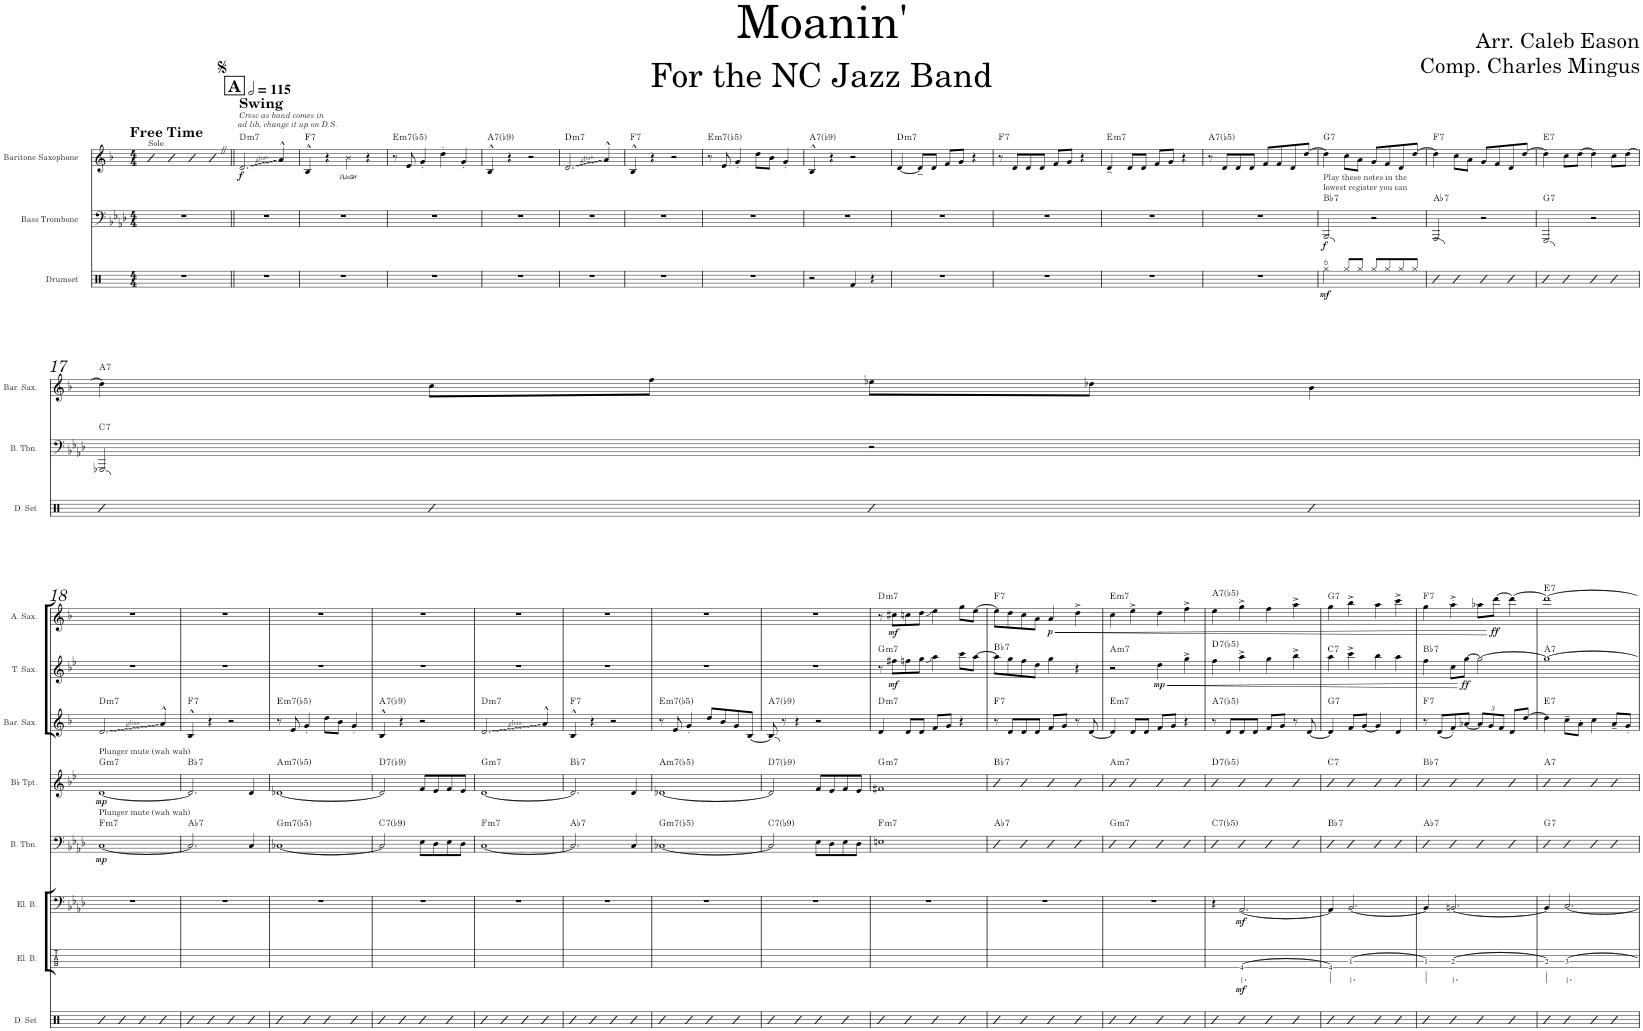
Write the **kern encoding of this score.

**kern	**dynam	**kern	**dynam	**kern	**dynam	**kern	**dynam	**harte	**kern	**dynam	**harte	**kern	**text	**dynam	**harte	**kern	**dynam	**harte	**kern	**dynam	**harte
*part8	*part8	*part7	*part7	*part6	*part6	*part5	*part5	*part5	*part4	*part4	*part4	*part3	*part3	*part3	*part3	*part2	*part2	*part2	*part1	*part1	*part1
*staff8	*staff8	*staff7	*staff7	*staff6	*staff6	*staff5	*staff5	*	*staff4	*staff4	*	*staff3	*staff3	*staff3	*	*staff2	*staff2	*	*staff1	*staff1	*
*I"Drumset	*	*I"Electric Bass	*	*I"Electric Bass	*	*I"Bass Trombone	*	*	*I"Bb Trumpet	*	*	*I"Baritone Saxophone	*	*	*	*I"Tenor Saxophone	*	*	*I"Alto Saxophone	*	*
*I'D. Set	*	*I'El. B.	*	*I'El. B.	*	*I'B. Tbn.	*	*	*I'Bb Tpt.	*	*	*I'Bar. Sax.	*	*	*	*I'T. Sax.	*	*	*I'A. Sax.	*	*
*stria5	*	*stria4	*	*stria5	*	*stria5	*	*	*stria5	*	*	*stria5	*	*	*	*stria5	*	*	*stria5	*	*
*clefX	*	*	*	*clefF4	*	*clefF4	*	*	*clefG2	*	*	*clefG2	*	*	*	*clefG2	*	*	*clefG2	*	*
*	*	*Trd7c12	*	*Trd7c12	*	*	*	*	*Trd1c2	*	*	*Trd12c21	*	*	*	*Trd8c14	*	*	*Trd5c9	*	*
*k[b-e-a-d-]	*	*k[b-e-a-d-]	*	*k[b-e-a-d-]	*	*k[b-e-a-d-]	*	*	*k[b-e-]	*	*	*k[b-]	*	*	*	*k[b-e-]	*	*	*k[b-]	*	*
*M4/4	*	*M4/4	*	*M4/4	*	*M4/4	*	*	*M4/4	*	*	*M4/4	*	*	*	*M4/4	*	*	*M4/4	*	*
=1	=1	=1	=1	=1	=1	=1	=1	=1	=1	=1	=1	=1	=1	=1	=1	=1	=1	=1	=1	=1	=1
!	!	!	!	!	!	!	!	!	!	!	!	!	!	!	!	!	!	!	!LO:TX:a:B:t=Free Time	!	!
!	!	!	!	!	!	!	!	!	!	!	!	!LO:TX:a:t=Solo	!	!	!	!	!	!	!	!	!
1r	.	1r	.	1r	.	1r	.	.	1r	.	.	4b-	.	.	.	1r	.	.	1r	.	.
.	.	.	.	.	.	.	.	.	.	.	.	4b-	.	.	.	.	.	.	.	.	.
.	.	.	.	.	.	.	.	.	.	.	.	4b-	.	.	.	.	.	.	.	.	.
.	.	.	.	.	.	.	.	.	.	.	.	4b-Z	.	.	.	.	.	.	.	.	.
=2||	=2||	=2||	=2||	=2||	=2||	=2||	=2||	=2||	=2||	=2||	=2||	=2||	=2||	=2||	=2||	=2||	=2||	=2||	=2||	=2||	=2||
!!LO:REH:place=s1:a:B:cj:fs=14:t=A
*	*	*	*	*	*	*	*	*	*	*	*	*	*	*	*	*	*	*	*MM230	*	*
!	!	!	!	!	!	!	!	!	!	!	!	!	!	!	!	!	!	!	!LO:TX:a:B:t=Swing	!	!
!	!	!	!	!	!	!	!	!	!	!	!	!LO:TX:a:i:t=ad lib, change it up on D.S.	!	!	!	!	!	!	!	!	!
!	!	!	!	!	!	!	!	!	!	!	!	!LO:TX:a:i:t=Cresc as band comes in	!	!	!	!	!	!	!	!	!
!	!	!	!	!	!	!	!	!	!	!	!	!	!	!LO:DY:b	!LO:H:kt=m7	!	!	!	!	!	!
1r	.	1r	.	1r	.	1r	.	.	1r	.	.	2.d/	.	f	D:min7	1r	.	.	1r	.	.
.	.	.	.	.	.	.	.	.	.	.	.	4a^^/	.	.	.	.	.	.	.	.	.
=3	=3	=3	=3	=3	=3	=3	=3	=3	=3	=3	=3	=3	=3	=3	=3	=3	=3	=3	=3	=3	=3
!	!	!	!	!	!	!	!	!	!	!	!	!	!	!	!LO:H:kt=7	!	!	!	!	!	!
1r	.	1r	.	1r	.	1r	.	.	1r	.	.	4B-^^/	.	.	F:7	1r	.	.	1r	.	.
.	.	.	.	.	.	.	.	.	.	.	.	4r	.	.	.	.	.	.	.	.	.
!	!	!	!	!	!	!	!	!	!	!	!	!	!LO:LY:b	!	!	!	!	!	!	!	!
.	.	.	.	.	.	.	.	.	.	.	.	4b-\	ŬṲuǤH	.	.	.	.	.	.	.	.
.	.	.	.	.	.	.	.	.	.	.	.	4r	.	.	.	.	.	.	.	.	.
=4	=4	=4	=4	=4	=4	=4	=4	=4	=4	=4	=4	=4	=4	=4	=4	=4	=4	=4	=4	=4	=4
!	!	!	!	!	!	!	!	!	!	!	!	!	!	!	!LO:H:kt=m7(b5)	!	!	!	!	!	!
1r	.	1r	.	1r	.	1r	.	.	1r	.	.	8r	.	.	E:hdim7	1r	.	.	1r	.	.
.	.	.	.	.	.	.	.	.	.	.	.	8e/	.	.	.	.	.	.	.	.	.
.	.	.	.	.	.	.	.	.	.	.	.	4g'/	.	.	.	.	.	.	.	.	.
.	.	.	.	.	.	.	.	.	.	.	.	4dd'\	.	.	.	.	.	.	.	.	.
.	.	.	.	.	.	.	.	.	.	.	.	4g'/	.	.	.	.	.	.	.	.	.
=5	=5	=5	=5	=5	=5	=5	=5	=5	=5	=5	=5	=5	=5	=5	=5	=5	=5	=5	=5	=5	=5
!	!	!	!	!	!	!	!	!	!	!	!	!	!	!	!LO:H:kt=7	!	!	!	!	!	!
1r	.	1r	.	1r	.	1r	.	.	1r	.	.	4B-^^/	.	.	A:7(b9)	1r	.	.	1r	.	.
.	.	.	.	.	.	.	.	.	.	.	.	4r	.	.	.	.	.	.	.	.	.
.	.	.	.	.	.	.	.	.	.	.	.	2r	.	.	.	.	.	.	.	.	.
=6	=6	=6	=6	=6	=6	=6	=6	=6	=6	=6	=6	=6	=6	=6	=6	=6	=6	=6	=6	=6	=6
!	!	!	!	!	!	!	!	!	!	!	!	!	!	!	!LO:H:kt=m7	!	!	!	!	!	!
1r	.	1r	.	1r	.	1r	.	.	1r	.	.	2.d/	.	.	D:min7	1r	.	.	1r	.	.
.	.	.	.	.	.	.	.	.	.	.	.	4a^^/	.	.	.	.	.	.	.	.	.
=7	=7	=7	=7	=7	=7	=7	=7	=7	=7	=7	=7	=7	=7	=7	=7	=7	=7	=7	=7	=7	=7
!	!	!	!	!	!	!	!	!	!	!	!	!	!	!	!LO:H:kt=7	!	!	!	!	!	!
1r	.	1r	.	1r	.	1r	.	.	1r	.	.	4B-^^/	.	.	F:7	1r	.	.	1r	.	.
.	.	.	.	.	.	.	.	.	.	.	.	4r	.	.	.	.	.	.	.	.	.
.	.	.	.	.	.	.	.	.	.	.	.	2r	.	.	.	.	.	.	.	.	.
=8	=8	=8	=8	=8	=8	=8	=8	=8	=8	=8	=8	=8	=8	=8	=8	=8	=8	=8	=8	=8	=8
!	!	!	!	!	!	!	!	!	!	!	!	!	!	!	!LO:H:kt=m7(b5)	!	!	!	!	!	!
1r	.	1r	.	1r	.	1r	.	.	1r	.	.	8r	.	.	E:hdim7	1r	.	.	1r	.	.
.	.	.	.	.	.	.	.	.	.	.	.	8e/	.	.	.	.	.	.	.	.	.
.	.	.	.	.	.	.	.	.	.	.	.	4g'/	.	.	.	.	.	.	.	.	.
.	.	.	.	.	.	.	.	.	.	.	.	8dd\L	.	.	.	.	.	.	.	.	.
.	.	.	.	.	.	.	.	.	.	.	.	8b-\J	.	.	.	.	.	.	.	.	.
.	.	.	.	.	.	.	.	.	.	.	.	4g'/	.	.	.	.	.	.	.	.	.
=9	=9	=9	=9	=9	=9	=9	=9	=9	=9	=9	=9	=9	=9	=9	=9	=9	=9	=9	=9	=9	=9
!	!	!	!	!	!	!	!	!	!	!	!	!	!	!	!LO:H:kt=7	!	!	!	!	!	!
2r	.	1r	.	1r	.	1r	.	.	1r	.	.	4B-^^/	.	.	A:7(b9)	1r	.	.	1r	.	.
.	.	.	.	.	.	.	.	.	.	.	.	4r	.	.	.	.	.	.	.	.	.
4Rf/	.	.	.	.	.	.	.	.	.	.	.	2r	.	.	.	.	.	.	.	.	.
4r	.	.	.	.	.	.	.	.	.	.	.	.	.	.	.	.	.	.	.	.	.
=10	=10	=10	=10	=10	=10	=10	=10	=10	=10	=10	=10	=10	=10	=10	=10	=10	=10	=10	=10	=10	=10
!	!	!	!	!	!	!	!	!	!	!	!	!	!	!	!LO:H:kt=m7	!	!	!	!	!	!
1r	.	1r	.	1r	.	1r	.	.	1r	.	.	[4d/	.	.	D:min7	1r	.	.	1r	.	.
.	.	.	.	.	.	.	.	.	.	.	.	8d~/L]	.	.	.	.	.	.	.	.	.
.	.	.	.	.	.	.	.	.	.	.	.	8d/J	.	.	.	.	.	.	.	.	.
.	.	.	.	.	.	.	.	.	.	.	.	8f/L	.	.	.	.	.	.	.	.	.
.	.	.	.	.	.	.	.	.	.	.	.	8g/J	.	.	.	.	.	.	.	.	.
.	.	.	.	.	.	.	.	.	.	.	.	4r	.	.	.	.	.	.	.	.	.
=11	=11	=11	=11	=11	=11	=11	=11	=11	=11	=11	=11	=11	=11	=11	=11	=11	=11	=11	=11	=11	=11
!	!	!	!	!	!	!	!	!	!	!	!	!	!	!	!LO:H:kt=7	!	!	!	!	!	!
1r	.	1r	.	1r	.	1r	.	.	1r	.	.	8r	.	.	F:7	1r	.	.	1r	.	.
.	.	.	.	.	.	.	.	.	.	.	.	8d/L	.	.	.	.	.	.	.	.	.
.	.	.	.	.	.	.	.	.	.	.	.	8d/	.	.	.	.	.	.	.	.	.
.	.	.	.	.	.	.	.	.	.	.	.	8d/J	.	.	.	.	.	.	.	.	.
.	.	.	.	.	.	.	.	.	.	.	.	8f/L	.	.	.	.	.	.	.	.	.
.	.	.	.	.	.	.	.	.	.	.	.	8g/J	.	.	.	.	.	.	.	.	.
.	.	.	.	.	.	.	.	.	.	.	.	4r	.	.	.	.	.	.	.	.	.
=12	=12	=12	=12	=12	=12	=12	=12	=12	=12	=12	=12	=12	=12	=12	=12	=12	=12	=12	=12	=12	=12
!	!	!	!	!	!	!	!	!	!	!	!	!	!	!	!LO:H:kt=m7	!	!	!	!	!	!
1r	.	1r	.	1r	.	1r	.	.	1r	.	.	4d/	.	.	E:min7	1r	.	.	1r	.	.
.	.	.	.	.	.	.	.	.	.	.	.	8d/L	.	.	.	.	.	.	.	.	.
.	.	.	.	.	.	.	.	.	.	.	.	8d/J	.	.	.	.	.	.	.	.	.
.	.	.	.	.	.	.	.	.	.	.	.	8f/L	.	.	.	.	.	.	.	.	.
.	.	.	.	.	.	.	.	.	.	.	.	8g/J	.	.	.	.	.	.	.	.	.
.	.	.	.	.	.	.	.	.	.	.	.	4r	.	.	.	.	.	.	.	.	.
=13	=13	=13	=13	=13	=13	=13	=13	=13	=13	=13	=13	=13	=13	=13	=13	=13	=13	=13	=13	=13	=13
!	!	!	!	!	!	!	!	!	!	!	!	!	!	!	!LO:H:kt=7	!	!	!	!	!	!
1r	.	1r	.	1r	.	1r	.	.	1r	.	.	8r	.	.	A:(3,b5,b7)	1r	.	.	1r	.	.
.	.	.	.	.	.	.	.	.	.	.	.	8d/L	.	.	.	.	.	.	.	.	.
.	.	.	.	.	.	.	.	.	.	.	.	8d/	.	.	.	.	.	.	.	.	.
.	.	.	.	.	.	.	.	.	.	.	.	8d/J	.	.	.	.	.	.	.	.	.
.	.	.	.	.	.	.	.	.	.	.	.	8f/L	.	.	.	.	.	.	.	.	.
.	.	.	.	.	.	.	.	.	.	.	.	8f/	.	.	.	.	.	.	.	.	.
.	.	.	.	.	.	.	.	.	.	.	.	8d/	.	.	.	.	.	.	.	.	.
.	.	.	.	.	.	.	.	.	.	.	.	[8dd/J	.	.	.	.	.	.	.	.	.
=14	=14	=14	=14	=14	=14	=14	=14	=14	=14	=14	=14	=14	=14	=14	=14	=14	=14	=14	=14	=14	=14
!	!	!	!	!	!	!LO:TX:a:t=Play these notes in the	!	!	!	!	!	!	!	!	!	!	!	!	!	!	!
!	!	!	!	!	!	!LO:TX:a:t=lowest register you can	!	!	!	!	!	!	!	!	!	!	!	!	!	!	!
!	!LO:DY:b	!	!	!	!	!	!LO:DY:b	!LO:H:kt=7	!	!	!	!	!	!	!LO:H:kt=7	!	!	!	!	!	!
4Rgg\	mf	1r	.	1r	.	2BBB-/	f	Bb:7	1r	.	.	4dd\]	.	.	G:7	1r	.	.	1r	.	.
8Rgg/L	.	.	.	.	.	.	.	.	.	.	.	8cc\L	.	.	.	.	.	.	.	.	.
8Rgg/J	.	.	.	.	.	.	.	.	.	.	.	8a\J	.	.	.	.	.	.	.	.	.
8Rgg/L	.	.	.	.	.	2r	.	.	.	.	.	8g/L	.	.	.	.	.	.	.	.	.
8Rgg/	.	.	.	.	.	.	.	.	.	.	.	8f/	.	.	.	.	.	.	.	.	.
8Rgg/	.	.	.	.	.	.	.	.	.	.	.	8d/	.	.	.	.	.	.	.	.	.
8Rgg/J	.	.	.	.	.	.	.	.	.	.	.	[8dd/J	.	.	.	.	.	.	.	.	.
=15	=15	=15	=15	=15	=15	=15	=15	=15	=15	=15	=15	=15	=15	=15	=15	=15	=15	=15	=15	=15	=15
!	!	!	!	!	!	!	!	!LO:H:kt=7	!	!	!	!	!	!	!LO:H:kt=7	!	!	!	!	!	!
4R	.	1r	.	1r	.	2AAA-/	.	Ab:7	1r	.	.	4dd\]	.	.	F:7	1r	.	.	1r	.	.
4R	.	.	.	.	.	.	.	.	.	.	.	8cc\L	.	.	.	.	.	.	.	.	.
.	.	.	.	.	.	.	.	.	.	.	.	8a\J	.	.	.	.	.	.	.	.	.
4R	.	.	.	.	.	2r	.	.	.	.	.	8g/L	.	.	.	.	.	.	.	.	.
.	.	.	.	.	.	.	.	.	.	.	.	8f/	.	.	.	.	.	.	.	.	.
4R	.	.	.	.	.	.	.	.	.	.	.	8d/	.	.	.	.	.	.	.	.	.
.	.	.	.	.	.	.	.	.	.	.	.	[8dd/J	.	.	.	.	.	.	.	.	.
=16	=16	=16	=16	=16	=16	=16	=16	=16	=16	=16	=16	=16	=16	=16	=16	=16	=16	=16	=16	=16	=16
!	!	!	!	!	!	!	!	!LO:H:kt=7	!	!	!	!	!	!	!LO:H:kt=7	!	!	!	!	!	!
4R	.	1r	.	1r	.	2GGG/	.	G:7	1r	.	.	4dd\]	.	.	E:7	1r	.	.	1r	.	.
4R	.	.	.	.	.	.	.	.	.	.	.	8cc\L	.	.	.	.	.	.	.	.	.
.	.	.	.	.	.	.	.	.	.	.	.	[8dd\J	.	.	.	.	.	.	.	.	.
4R	.	.	.	.	.	2r	.	.	.	.	.	4dd\]	.	.	.	.	.	.	.	.	.
4R	.	.	.	.	.	.	.	.	.	.	.	8cc\L	.	.	.	.	.	.	.	.	.
.	.	.	.	.	.	.	.	.	.	.	.	[8dd\J	.	.	.	.	.	.	.	.	.
!!LO:LB:g=z
=17	=17	=17	=17	=17	=17	=17	=17	=17	=17	=17	=17	=17	=17	=17	=17	=17	=17	=17	=17	=17	=17
!	!	!	!	!	!	!	!	!LO:H:kt=7	!	!	!	!	!	!	!LO:H:kt=7	!	!	!	!	!	!
4R	.	1r	.	1r	.	2GGG-X/	.	C:7	1r	.	.	4dd\]	.	.	A:7	1r	.	.	1r	.	.
4R	.	.	.	.	.	.	.	.	.	.	.	8cc\L	.	.	.	.	.	.	.	.	.
.	.	.	.	.	.	.	.	.	.	.	.	8ff\J	.	.	.	.	.	.	.	.	.
4R	.	.	.	.	.	2r	.	.	.	.	.	8ee-X\L	.	.	.	.	.	.	.	.	.
.	.	.	.	.	.	.	.	.	.	.	.	8dd-X\J	.	.	.	.	.	.	.	.	.
4R	.	.	.	.	.	.	.	.	.	.	.	4b-\	.	.	.	.	.	.	.	.	.
!!LO:LB:g=z
=18	=18	=18	=18	=18	=18	=18	=18	=18	=18	=18	=18	=18	=18	=18	=18	=18	=18	=18	=18	=18	=18
!	!	!	!	!	!	!	!	!	!LO:TX:a:t=Plunger mute (wah wah)	!	!	!	!	!	!	!	!	!	!	!	!
!	!	!	!	!	!	!LO:TX:a:t=Plunger mute (wah wah)	!	!	!	!	!	!	!	!	!	!	!	!	!	!	!
!	!	!	!	!	!	!	!LO:DY:b	!LO:H:kt=m7	!	!LO:DY:b	!LO:H:kt=m7	!	!	!	!LO:H:kt=m7	!	!	!	!	!	!
4R	.	1r	.	1r	.	[1C	mp	F:min7	[1d	mp	G:min7	2.d/	.	.	D:min7	1r	.	.	1r	.	.
4R	.	.	.	.	.	.	.	.	.	.	.	.	.	.	.	.	.	.	.	.	.
4R	.	.	.	.	.	.	.	.	.	.	.	.	.	.	.	.	.	.	.	.	.
4R	.	.	.	.	.	.	.	.	.	.	.	4a^^/	.	.	.	.	.	.	.	.	.
=19	=19	=19	=19	=19	=19	=19	=19	=19	=19	=19	=19	=19	=19	=19	=19	=19	=19	=19	=19	=19	=19
!	!	!	!	!	!	!	!	!LO:H:kt=7	!	!	!LO:H:kt=7	!	!	!	!LO:H:kt=7	!	!	!	!	!	!
4R	.	1r	.	1r	.	2.C/]	.	Ab:7	2.d/]	.	Bb:7	4B-^^/	.	.	F:7	1r	.	.	1r	.	.
4R	.	.	.	.	.	.	.	.	.	.	.	4r	.	.	.	.	.	.	.	.	.
4R	.	.	.	.	.	.	.	.	.	.	.	2r	.	.	.	.	.	.	.	.	.
4R	.	.	.	.	.	4C/	.	.	4d/	.	.	.	.	.	.	.	.	.	.	.	.
=20	=20	=20	=20	=20	=20	=20	=20	=20	=20	=20	=20	=20	=20	=20	=20	=20	=20	=20	=20	=20	=20
!	!	!	!	!	!	!	!	!LO:H:kt=m7(b5)	!	!	!LO:H:kt=m7(b5)	!	!	!	!LO:H:kt=m7(b5)	!	!	!	!	!	!
4R	.	1r	.	1r	.	[1C-X	.	G:hdim7	[1d-X	.	A:hdim7	8r	.	.	E:hdim7	1r	.	.	1r	.	.
.	.	.	.	.	.	.	.	.	.	.	.	8e/	.	.	.	.	.	.	.	.	.
4R	.	.	.	.	.	.	.	.	.	.	.	4g'/	.	.	.	.	.	.	.	.	.
4R	.	.	.	.	.	.	.	.	.	.	.	8dd\L	.	.	.	.	.	.	.	.	.
.	.	.	.	.	.	.	.	.	.	.	.	8b-\J	.	.	.	.	.	.	.	.	.
4R	.	.	.	.	.	.	.	.	.	.	.	4g'/	.	.	.	.	.	.	.	.	.
=21	=21	=21	=21	=21	=21	=21	=21	=21	=21	=21	=21	=21	=21	=21	=21	=21	=21	=21	=21	=21	=21
!	!	!	!	!	!	!	!	!LO:H:kt=7	!	!	!LO:H:kt=7	!	!	!	!LO:H:kt=7	!	!	!	!	!	!
4R	.	1r	.	1r	.	2C-/]	.	C:7(b9)	2d-/]	.	D:7(b9)	4B-^^/	.	.	A:7(b9)	1r	.	.	1r	.	.
4R	.	.	.	.	.	.	.	.	.	.	.	4r	.	.	.	.	.	.	.	.	.
4R	.	.	.	.	.	8E-\L	.	.	8f/L	.	.	2r	.	.	.	.	.	.	.	.	.
.	.	.	.	.	.	8D-\	.	.	8e-/	.	.	.	.	.	.	.	.	.	.	.	.
4R	.	.	.	.	.	8E-\	.	.	8f/	.	.	.	.	.	.	.	.	.	.	.	.
.	.	.	.	.	.	8D-\J	.	.	8e-/J	.	.	.	.	.	.	.	.	.	.	.	.
=22	=22	=22	=22	=22	=22	=22	=22	=22	=22	=22	=22	=22	=22	=22	=22	=22	=22	=22	=22	=22	=22
!	!	!	!	!	!	!	!	!LO:H:kt=m7	!	!	!LO:H:kt=m7	!	!	!	!LO:H:kt=m7	!	!	!	!	!	!
4R	.	1r	.	1r	.	[1C	.	F:min7	[1d	.	G:min7	2.d/	.	.	D:min7	1r	.	.	1r	.	.
4R	.	.	.	.	.	.	.	.	.	.	.	.	.	.	.	.	.	.	.	.	.
4R	.	.	.	.	.	.	.	.	.	.	.	.	.	.	.	.	.	.	.	.	.
4R	.	.	.	.	.	.	.	.	.	.	.	4a^^/	.	.	.	.	.	.	.	.	.
=23	=23	=23	=23	=23	=23	=23	=23	=23	=23	=23	=23	=23	=23	=23	=23	=23	=23	=23	=23	=23	=23
!	!	!	!	!	!	!	!	!LO:H:kt=7	!	!	!LO:H:kt=7	!	!	!	!LO:H:kt=7	!	!	!	!	!	!
4R	.	1r	.	1r	.	2.C/]	.	Ab:7	2.d/]	.	Bb:7	4B-^^/	.	.	F:7	1r	.	.	1r	.	.
4R	.	.	.	.	.	.	.	.	.	.	.	4r	.	.	.	.	.	.	.	.	.
4R	.	.	.	.	.	.	.	.	.	.	.	2r	.	.	.	.	.	.	.	.	.
4R	.	.	.	.	.	4C/	.	.	4d/	.	.	.	.	.	.	.	.	.	.	.	.
=24	=24	=24	=24	=24	=24	=24	=24	=24	=24	=24	=24	=24	=24	=24	=24	=24	=24	=24	=24	=24	=24
!	!	!	!	!	!	!	!	!LO:H:kt=m7(b5)	!	!	!LO:H:kt=m7(b5)	!	!	!	!LO:H:kt=m7(b5)	!	!	!	!	!	!
4R	.	1r	.	1r	.	[1C-X	.	G:hdim7	[1d-X	.	A:hdim7	8r	.	.	E:hdim7	1r	.	.	1r	.	.
.	.	.	.	.	.	.	.	.	.	.	.	8e/	.	.	.	.	.	.	.	.	.
4R	.	.	.	.	.	.	.	.	.	.	.	4g'/	.	.	.	.	.	.	.	.	.
4R	.	.	.	.	.	.	.	.	.	.	.	8dd/L	.	.	.	.	.	.	.	.	.
.	.	.	.	.	.	.	.	.	.	.	.	8b-/	.	.	.	.	.	.	.	.	.
4R	.	.	.	.	.	.	.	.	.	.	.	8g/	.	.	.	.	.	.	.	.	.
.	.	.	.	.	.	.	.	.	.	.	.	[8B-/J	.	.	.	.	.	.	.	.	.
=25	=25	=25	=25	=25	=25	=25	=25	=25	=25	=25	=25	=25	=25	=25	=25	=25	=25	=25	=25	=25	=25
!	!	!	!	!	!	!	!	!LO:H:kt=7	!	!	!LO:H:kt=7	!	!	!	!LO:H:kt=7	!	!	!	!	!	!
4R	.	1r	.	1r	.	2C-/]	.	C:7(b9)	2d-/]	.	D:7(b9)	8B-/]	.	.	A:7(b9)	1r	.	.	1r	.	.
.	.	.	.	.	.	.	.	.	.	.	.	8r	.	.	.	.	.	.	.	.	.
4R	.	.	.	.	.	.	.	.	.	.	.	4r	.	.	.	.	.	.	.	.	.
4R	.	.	.	.	.	8E-\L	.	.	8f/L	.	.	2r	.	.	.	.	.	.	.	.	.
.	.	.	.	.	.	8D-\	.	.	8e-/	.	.	.	.	.	.	.	.	.	.	.	.
4R	.	.	.	.	.	8E-\	.	.	8f/	.	.	.	.	.	.	.	.	.	.	.	.
.	.	.	.	.	.	8D-\J	.	.	8e-/J	.	.	.	.	.	.	.	.	.	.	.	.
=26	=26	=26	=26	=26	=26	=26	=26	=26	=26	=26	=26	=26	=26	=26	=26	=26	=26	=26	=26	=26	=26
!	!	!	!	!	!	!	!	!LO:H:kt=m7	!	!	!LO:H:kt=m7	!	!	!	!LO:H:kt=m7	!	!	!LO:H:kt=m7	!	!	!LO:H:kt=m7
4R	.	1r	.	1r	.	1En	.	F:min7	1f#X	.	G:min7	4d/	.	.	D:min7	8r	.	G:min7	8r	.	D:min7
!	!	!	!	!	!	!	!	!	!	!	!	!	!	!	!	!	!LO:DY:b	!	!	!LO:DY:b	!
.	.	.	.	.	.	.	.	.	.	.	.	.	.	.	.	8ff#X\L	mf	.	8cc#X\L	mf	.
4R	.	.	.	.	.	.	.	.	.	.	.	8d/L	.	.	.	8ffn\	.	.	8ccn\	.	.
.	.	.	.	.	.	.	.	.	.	.	.	8d/J	.	.	.	8gg\J	.	.	8dd\J	.	.
4R	.	.	.	.	.	.	.	.	.	.	.	8f/L	.	.	.	4aa\	.	.	4ee\	.	.
.	.	.	.	.	.	.	.	.	.	.	.	8g/J	.	.	.	.	.	.	.	.	.
4R	.	.	.	.	.	.	.	.	.	.	.	4r	.	.	.	8ccc\L	.	.	8gg\L	.	.
.	.	.	.	.	.	.	.	.	.	.	.	.	.	.	.	[8aa\J	.	.	[8ee\J	.	.
=27	=27	=27	=27	=27	=27	=27	=27	=27	=27	=27	=27	=27	=27	=27	=27	=27	=27	=27	=27	=27	=27
!	!	!	!	!	!	!	!	!LO:H:kt=7	!	!	!LO:H:kt=7	!	!	!	!LO:H:kt=7	!	!	!LO:H:kt=7	!	!	!LO:H:kt=7
4R	.	1r	.	1r	.	4D-	.	Ab:7	4b-	.	Bb:7	8r	.	.	F:7	8aa\L]	.	Bb:7	8ee\L]	.	F:7
.	.	.	.	.	.	.	.	.	.	.	.	8d/L	.	.	.	8gg\	.	.	8dd\	.	.
4R	.	.	.	.	.	4D-	.	.	4b-	.	.	8d/	.	.	.	8ff\	.	.	8cc\	.	.
.	.	.	.	.	.	.	.	.	.	.	.	8d/J	.	.	.	8dd\J	.	.	8a\J	.	.
!	!	!	!	!	!	!	!	!	!	!	!	!	!	!	!	!	!	!	!	!LO:HP:b	!
!	!	!	!	!	!	!	!	!	!	!	!	!	!	!	!	!	!	!	!	!LO:DY:n=1:b	!
4R	.	.	.	.	.	4D-	.	.	4b-	.	.	8f/L	.	.	.	4gg\	.	.	4a/	< p	.
.	.	.	.	.	.	.	.	.	.	.	.	8g/J	.	.	.	.	.	.	.	.	.
4R	.	.	.	.	.	4D-	.	.	4b-	.	.	8r	.	.	.	4r	.	.	4dd^\	.	.
.	.	.	.	.	.	.	.	.	.	.	.	[8d/	.	.	.	.	.	.	.	.	.
=28	=28	=28	=28	=28	=28	=28	=28	=28	=28	=28	=28	=28	=28	=28	=28	=28	=28	=28	=28	=28	=28
!	!	!	!	!	!	!	!	!LO:H:kt=m7	!	!	!LO:H:kt=m7	!	!	!	!LO:H:kt=m7	!	!	!LO:H:kt=m7	!	!	!LO:H:kt=m7
4R	.	1r	.	1r	.	4D-	.	G:min7	4b-	.	A:min7	4d/]	.	.	E:min7	2r	.	A:min7	4cc\	.	E:min7
4R	.	.	.	.	.	4D-	.	.	4b-	.	.	8d/L	.	.	.	.	.	.	4ee^\	.	.
.	.	.	.	.	.	.	.	.	.	.	.	8d/J	.	.	.	.	.	.	.	.	.
!	!	!	!	!	!	!	!	!	!	!	!	!	!	!	!	!	!LO:HP:b	!	!	!	!
!	!	!	!	!	!	!	!	!	!	!	!	!	!	!	!	!	!LO:DY:n=1:b	!	!	!	!
4R	.	.	.	.	.	4D-	.	.	4b-	.	.	8f/L	.	.	.	4dd\	< mp	.	4dd\	.	.
.	.	.	.	.	.	.	.	.	.	.	.	8g/J	.	.	.	.	.	.	.	.	.
4R	.	.	.	.	.	4D-	.	.	4b-	.	.	4r	.	.	.	4gg^\	.	.	4ff^\	.	.
=29	=29	=29	=29	=29	=29	=29	=29	=29	=29	=29	=29	=29	=29	=29	=29	=29	=29	=29	=29	=29	=29
!	!	!	!	!	!	!	!	!LO:H:kt=7	!	!	!LO:H:kt=7	!	!	!	!LO:H:kt=7	!	!	!LO:H:kt=7	!	!	!LO:H:kt=7
4R	.	4r	.	4r	.	4D-	.	C:(3,b5,b7)	4b-	.	D:(3,b5,b7)	8r	.	.	A:(3,b5,b7)	4ff\	.	D:(3,b5,b7)	4ee\	.	A:(3,b5,b7)
.	.	.	.	.	.	.	.	.	.	.	.	8d/L	.	.	.	.	.	.	.	.	.
!	!	!	!LO:DY:b	!	!LO:DY:b	!	!	!	!	!	!	!	!	!	!	!	!	!	!	!	!
4R	.	[2.AA-\	mf	[2.AA-/	mf	4D-	.	.	4b-	.	.	8d/	.	.	.	4aa^\	.	.	4gg^\	.	.
.	.	.	.	.	.	.	.	.	.	.	.	8d/J	.	.	.	.	.	.	.	.	.
4R	.	.	.	.	.	4D-	.	.	4b-	.	.	8f/L	.	.	.	4gg\	.	.	4ff\	.	.
.	.	.	.	.	.	.	.	.	.	.	.	8g/J	.	.	.	.	.	.	.	.	.
4R	.	.	.	.	.	4D-	.	.	4b-	.	.	8r	.	.	.	4bb-^\	.	.	4aa^\	.	.
.	.	.	.	.	.	.	.	.	.	.	.	[8d/	.	.	.	.	.	.	.	.	.
=30	=30	=30	=30	=30	=30	=30	=30	=30	=30	=30	=30	=30	=30	=30	=30	=30	=30	=30	=30	=30	=30
!	!	!	!	!	!	!	!	!LO:H:kt=7	!	!	!LO:H:kt=7	!	!	!	!LO:H:kt=7	!	!	!LO:H:kt=7	!	!	!LO:H:kt=7
4R	.	4AA-\]	.	4AA-/]	.	4D-	.	Bb:7	4b-	.	C:7	4d/]	.	.	G:7	4aa\	.	C:7	4gg\	.	G:7
4R	.	[2.BB-\	.	[2.BB-/	.	4D-	.	.	4b-	.	.	8f/L	.	.	.	4ccc^\	.	.	4bb-^\	.	.
.	.	.	.	.	.	.	.	.	.	.	.	[8g/J	.	.	.	.	.	.	.	.	.
4R	.	.	.	.	.	4D-	.	.	4b-	.	.	4g/]	.	.	.	4bb-\	.	.	4aa\	.	.
4R	.	.	.	.	.	4D-	.	.	4b-	.	.	4d/	.	.	.	4aa\	.	.	4ccc^\	.	.
=31	=31	=31	=31	=31	=31	=31	=31	=31	=31	=31	=31	=31	=31	=31	=31	=31	=31	=31	=31	=31	=31
!	!	!	!	!	!	!	!	!LO:H:kt=7	!	!	!LO:H:kt=7	!	!	!	!LO:H:kt=7	!	!	!LO:H:kt=7	!	!	!LO:H:kt=7
4R	.	4BB-\]	.	4BB-/]	.	4D-	.	Ab:7	4b-	.	Bb:7	8r	.	.	F:7	4ff\	.	Bb:7	4gg\	.	F:7
.	.	.	.	.	.	.	.	.	.	.	.	(8d/L	.	.	.	.	.	.	.	.	.
4R	.	[2.BBn\	.	[2.BBn/	.	4D-	.	.	4b-	.	.	8f'/)	.	.	.	8cc\L	.	.	4aa'^\	.	.
!	!	!	!	!	!	!	!	!	!	!	!	!	!	!	!	!	!LO:DY:n=1:b	!	!	!	!
.	.	.	.	.	.	.	.	.	.	.	.	[8a-X/J	.	.	.	[8gg\J	[ ff	.	.	.	.
*	*	*	*	*	*	*	*	*	*	*	*	*Xbrackettup	*	*	*	*	*	*	*	*	*
4R	.	.	.	.	.	4D-	.	.	4b-	.	.	12a-/L]	.	.	.	2gg\_	.	.	8aa-X\L	.	.
.	.	.	.	.	.	.	.	.	.	.	.	12g/	.	.	.	.	.	.	.	.	.
!	!	!	!	!	!	!	!	!	!	!	!	!	!	!	!	!	!	!	!	!LO:DY:n=1:b	!
.	.	.	.	.	.	.	.	.	.	.	.	.	.	.	.	.	.	.	[8ddd\J	[ ff	.
.	.	.	.	.	.	.	.	.	.	.	.	12f/J	.	.	.	.	.	.	.	.	.
4R	.	.	.	.	.	4D-	.	.	4b-	.	.	8d/L	.	.	.	.	.	.	4ddd\_	.	.
.	.	.	.	.	.	.	.	.	.	.	.	[8dd/J	.	.	.	.	.	.	.	.	.
=32	=32	=32	=32	=32	=32	=32	=32	=32	=32	=32	=32	=32	=32	=32	=32	=32	=32	=32	=32	=32	=32
!	!	!	!	!	!	!	!	!LO:H:kt=7	!	!	!LO:H:kt=7	!	!	!	!LO:H:kt=7	!	!	!LO:H:kt=7	!	!	!LO:H:kt=7
4R	.	4BB\]	.	4BB/]	.	4D-	.	G:7	4b-	.	A:7	4dd\]	.	.	E:7	1gg_	.	A:7	1ddd_	.	E:7
4R	.	[2.C\	.	[2.C/	.	4D-	.	.	4b-	.	.	8cc~\L	.	.	.	.	.	.	.	.	.
.	.	.	.	.	.	.	.	.	.	.	.	8a'\J	.	.	.	.	.	.	.	.	.
4R	.	.	.	.	.	4D-	.	.	4b-	.	.	4cc\	.	.	.	.	.	.	.	.	.
4R	.	.	.	.	.	4D-	.	.	4b-	.	.	8a~/L	.	.	.	.	.	.	.	.	.
.	.	.	.	.	.	.	.	.	.	.	.	8g'/J	.	.	.	.	.	.	.	.	.
=	=	=	=	=	=	=	=	=	=	=	=	=	=	=	=	=	=	=	=	=	=
*-	*-	*-	*-	*-	*-	*-	*-	*-	*-	*-	*-	*-	*-	*-	*-	*-	*-	*-	*-	*-	*-
